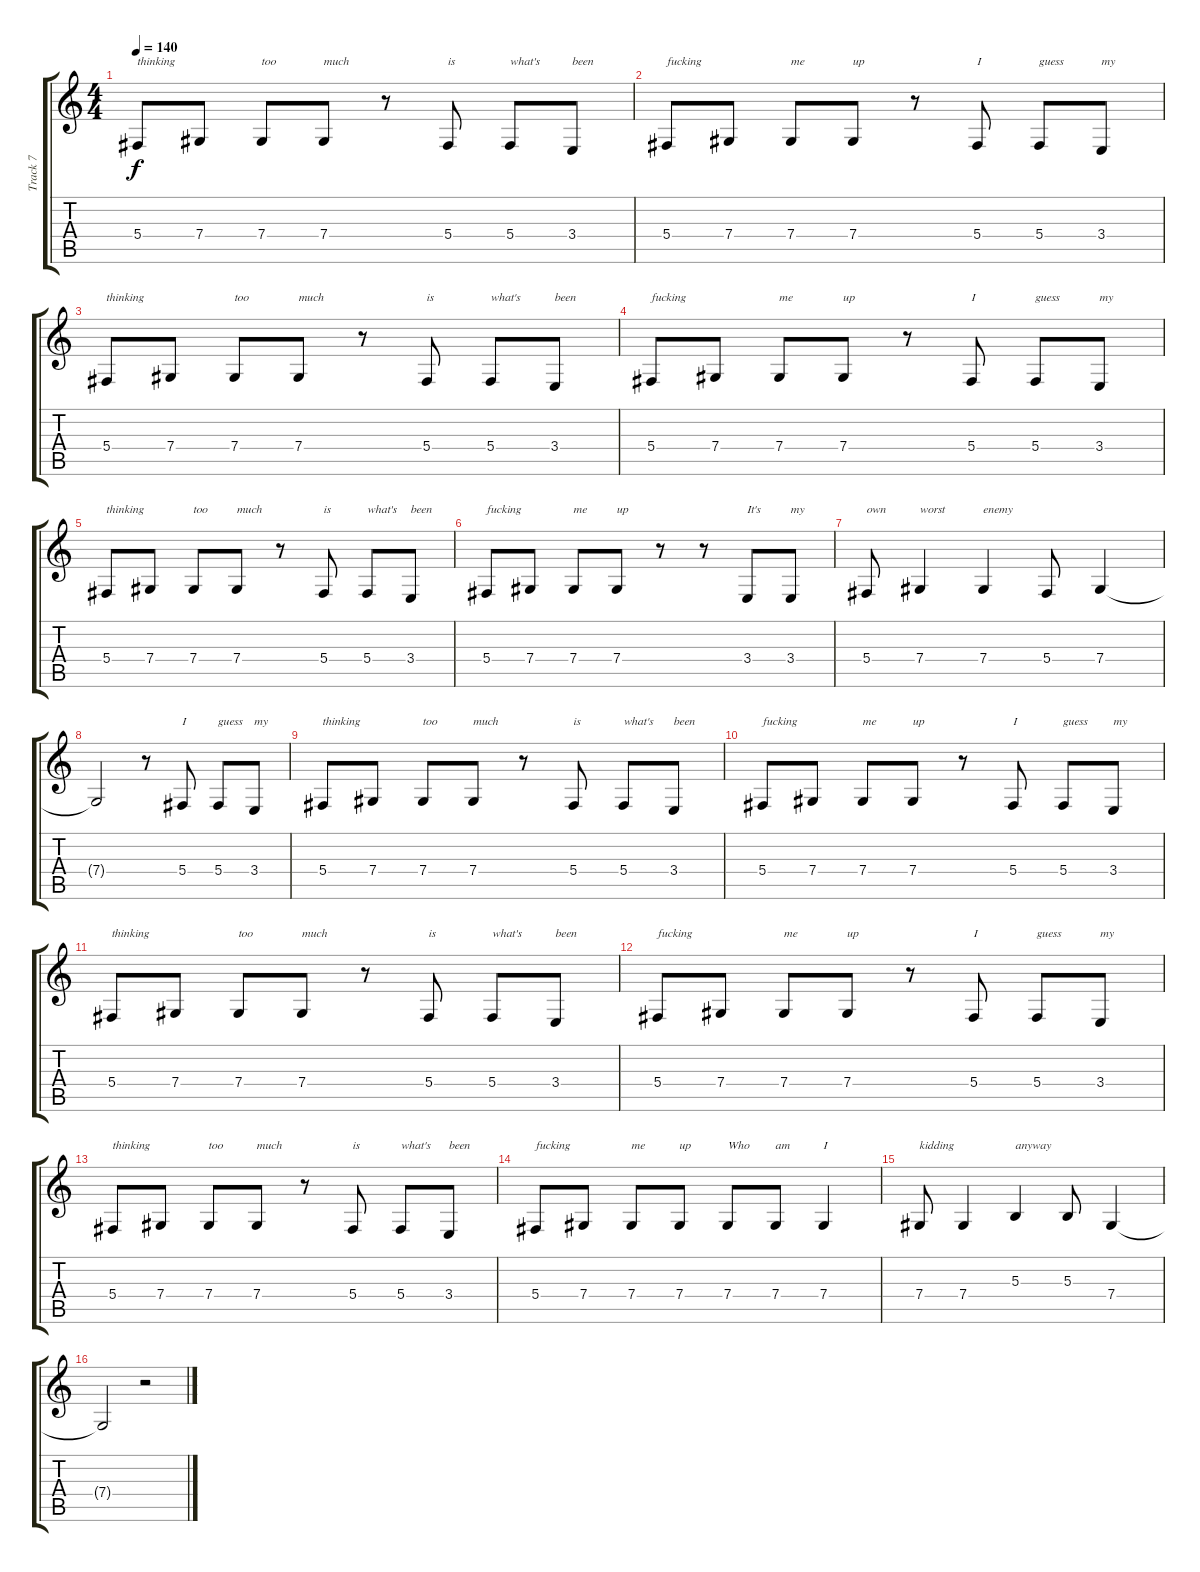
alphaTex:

\track ("Track 7" "Track 7") {instrument frenchhorn}
\staff {score tabs}
\tuning (Eb4 Bb3 Gb3 Db3 Ab2 Db2) {hide}
\ts (4 4)
\tempo 140
\clef g2
\ks c
5.4.8{txt "thinking" dy f} 7.4.8 7.4.8{txt "too"} 7.4.8{txt "much"} r.8 5.4.8{txt "is"} 5.4.8{txt "what's"} 3.4.8{txt "been"} |
5.4.8{txt "fucking"} 7.4.8 7.4.8{txt "me"} 7.4.8{txt "up"} r.8 5.4.8{txt "I"} 5.4.8{txt "guess"} 3.4.8{txt "my"} |
5.4.8{txt "thinking"} 7.4.8 7.4.8{txt "too"} 7.4.8{txt "much"} r.8 5.4.8{txt "is"} 5.4.8{txt "what's"} 3.4.8{txt "been"} |
5.4.8{txt "fucking"} 7.4.8 7.4.8{txt "me"} 7.4.8{txt "up"} r.8 5.4.8{txt "I"} 5.4.8{txt "guess"} 3.4.8{txt "my"} |
5.4.8{txt "thinking"} 7.4.8 7.4.8{txt "too"} 7.4.8{txt "much"} r.8 5.4.8{txt "is"} 5.4.8{txt "what's"} 3.4.8{txt "been"} |
5.4.8{txt "fucking"} 7.4.8 7.4.8{txt "me"} 7.4.8{txt "up"} r.8 r.8 3.4.8{txt "It's"} 3.4.8{txt "my"} |
5.4.8{txt "own"} 7.4.4{txt "worst"} 7.4.4{txt "enemy"} 5.4.8 7.4.4 |
7.4{t}.2 r.8 5.4.8{txt "I"} 5.4.8{txt "guess"} 3.4.8{txt "my"} |
5.4.8{txt "thinking"} 7.4.8 7.4.8{txt "too"} 7.4.8{txt "much"} r.8 5.4.8{txt "is"} 5.4.8{txt "what's"} 3.4.8{txt "been"} |
5.4.8{txt "fucking"} 7.4.8 7.4.8{txt "me"} 7.4.8{txt "up"} r.8 5.4.8{txt "I"} 5.4.8{txt "guess"} 3.4.8{txt "my"} |
5.4.8{txt "thinking"} 7.4.8 7.4.8{txt "too"} 7.4.8{txt "much"} r.8 5.4.8{txt "is"} 5.4.8{txt "what's"} 3.4.8{txt "been"} |
5.4.8{txt "fucking"} 7.4.8 7.4.8{txt "me"} 7.4.8{txt "up"} r.8 5.4.8{txt "I"} 5.4.8{txt "guess"} 3.4.8{txt "my"} |
5.4.8{txt "thinking"} 7.4.8 7.4.8{txt "too"} 7.4.8{txt "much"} r.8 5.4.8{txt "is"} 5.4.8{txt "what's"} 3.4.8{txt "been"} |
5.4.8{txt "fucking"} 7.4.8 7.4.8{txt "me"} 7.4.8{txt "up"} 7.4.8{txt "Who"} 7.4.8{txt "am"} 7.4.4{txt "I"} |
7.4.8{txt "kidding"} 7.4.4 5.3.4{txt "anyway"} 5.3.8 7.4.4 |
7.4{t}.2 r.2
